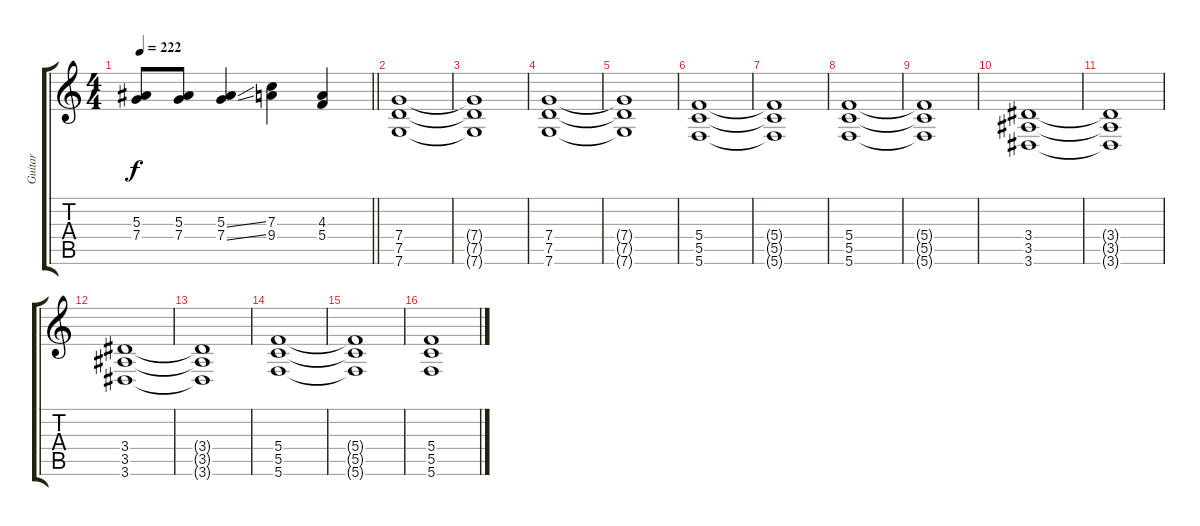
\track ("Guitar" "Guitar") {instrument distortionguitar}
\staff {score tabs}
\tuning (D4 A3 F3 C3 G2 C2) {hide}
\ts (4 4)
\tempo 222
\clef g2
\barLineRight lightlight
\ks c
(5.3{t} 7.4{t}).8{dy f} (5.3 7.4).8 (5.3{ss} 7.4{ss}).4 (7.3 9.4).4 (4.3 5.4).4 |
\section ("" " ")
(7.4 7.5 7.6).1 |
(7.4{t} 7.5{t} 7.6{t}).1 |
(7.4 7.5 7.6).1 |
(7.4{t} 7.5{t} 7.6{t}).1 |
(5.4 5.5 5.6).1 |
(5.4{t} 5.5{t} 5.6{t}).1 |
(5.4 5.5 5.6).1 |
(5.4{t} 5.5{t} 5.6{t}).1 |
(3.4 3.5 3.6).1 |
(3.4{t} 3.5{t} 3.6{t}).1 |
(3.4 3.5 3.6).1 |
(3.4{t} 3.5{t} 3.6{t}).1 |
(5.4 5.5 5.6).1 |
(5.4{t} 5.5{t} 5.6{t}).1 |
(5.4 5.5 5.6).1
